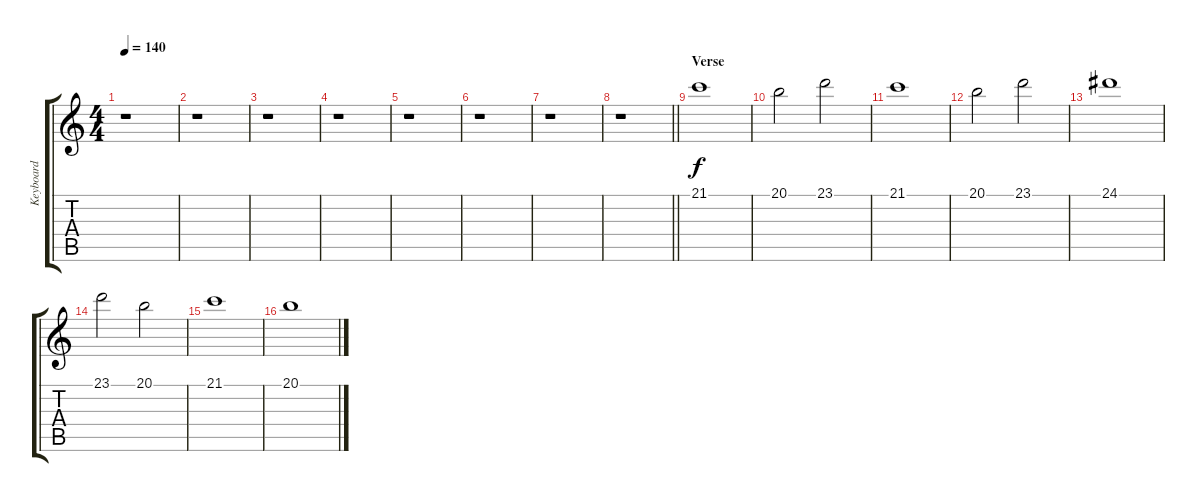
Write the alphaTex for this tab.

\track ("Keyboard" "Keyboard") {instrument stringensemble1}
\staff {score tabs}
\tuning (Eb4 Bb3 Gb3 Db3 Ab2 Eb2) {hide}
\ts (4 4)
\tempo 140
\clef g2
\ks c
r.1{dy f} |
r.1 |
r.1 |
r.1 |
r.1 |
r.1 |
r.1 |
\barLineRight lightlight
r.1 |
\section ("" "Verse")
21.1.1{instrument stringensemble1} |
20.1.2 23.1.2 |
21.1.1 |
20.1.2 23.1.2 |
24.1.1 |
23.1.2 20.1.2 |
21.1.1 |
20.1.1
